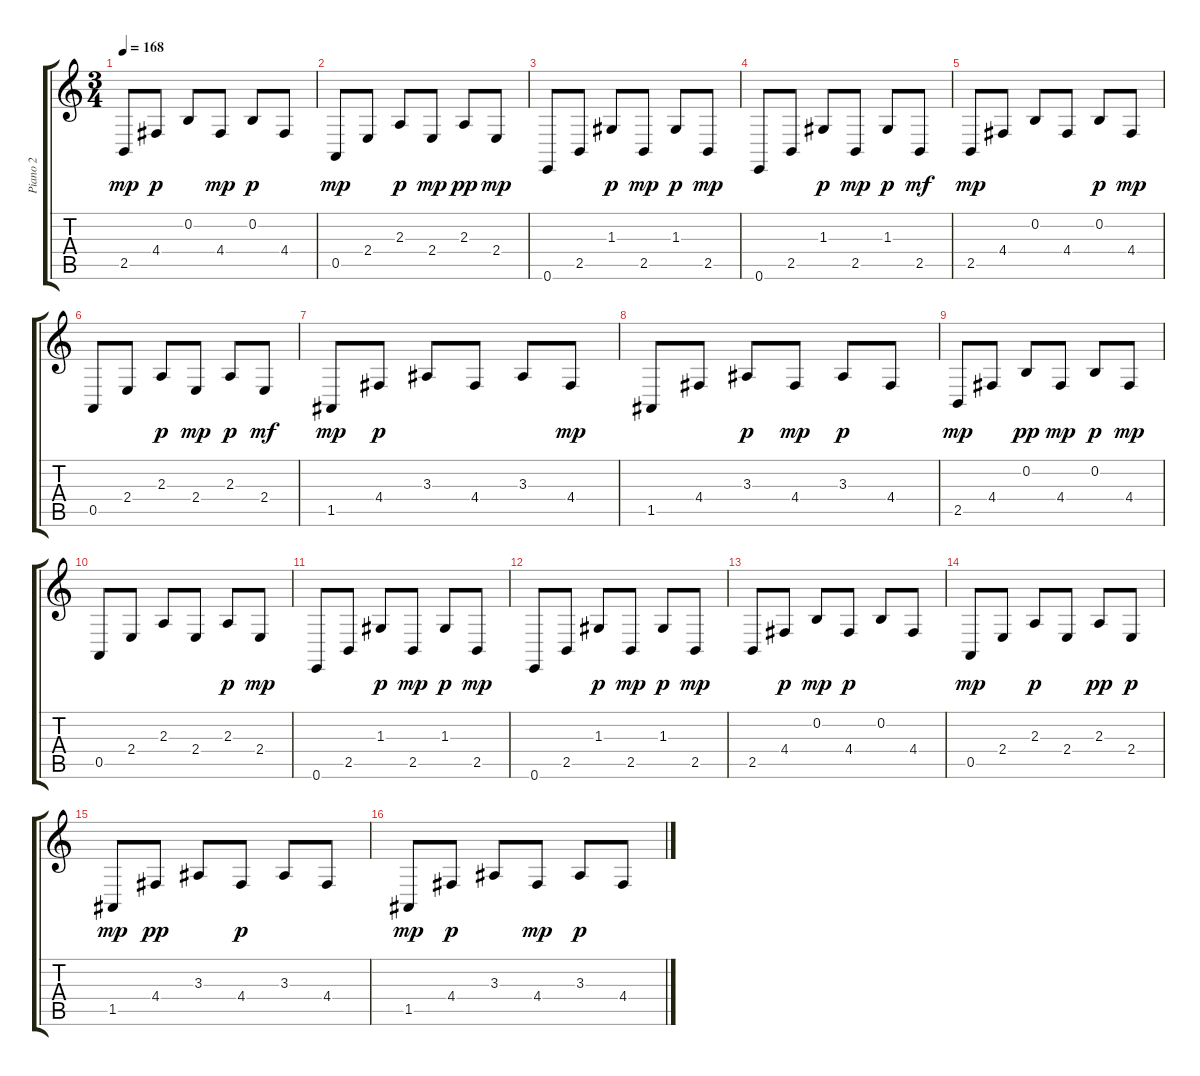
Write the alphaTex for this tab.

\track ("Piano 2" "Piano 2") {instrument acousticgrandpiano}
\staff {score tabs}
\tuning (E4 B3 G3 D3 A2 E2) {hide}
\ts (3 4)
\tempo 168
\clef g2
\ks c
2.5.8{dy mp} 4.4.8{dy p} 0.2.8 4.4.8{dy mp} 0.2.8{dy p} 4.4.8 |
0.5.8{dy mp} 2.4.8 2.3.8{dy p} 2.4.8{dy mp} 2.3.8{dy pp} 2.4.8{dy mp} |
0.6.8 2.5.8 1.3.8{dy p} 2.5.8{dy mp} 1.3.8{dy p} 2.5.8{dy mp} |
0.6.8 2.5.8 1.3.8{dy p} 2.5.8{dy mp} 1.3.8{dy p} 2.5.8{dy mf} |
2.5.8{dy mp} 4.4.8 0.2.8 4.4.8 0.2.8{dy p} 4.4.8{dy mp} |
0.5.8 2.4.8 2.3.8{dy p} 2.4.8{dy mp} 2.3.8{dy p} 2.4.8{dy mf} |
1.5.8{dy mp} 4.4.8{dy p} 3.3.8 4.4.8 3.3.8 4.4.8{dy mp} |
1.5.8 4.4.8 3.3.8{dy p} 4.4.8{dy mp} 3.3.8{dy p} 4.4.8 |
2.5.8{dy mp} 4.4.8 0.2.8{dy pp} 4.4.8{dy mp} 0.2.8{dy p} 4.4.8{dy mp} |
0.5.8 2.4.8 2.3.8 2.4.8 2.3.8{dy p} 2.4.8{dy mp} |
0.6.8 2.5.8 1.3.8{dy p} 2.5.8{dy mp} 1.3.8{dy p} 2.5.8{dy mp} |
0.6.8 2.5.8 1.3.8{dy p} 2.5.8{dy mp} 1.3.8{dy p} 2.5.8{dy mp} |
2.5.8 4.4.8{dy p} 0.2.8{dy mp} 4.4.8{dy p} 0.2.8 4.4.8 |
0.5.8{dy mp} 2.4.8 2.3.8{dy p} 2.4.8 2.3.8{dy pp} 2.4.8{dy p} |
1.5.8{dy mp} 4.4.8{dy pp} 3.3.8 4.4.8{dy p} 3.3.8 4.4.8 |
1.5.8{dy mp} 4.4.8{dy p} 3.3.8 4.4.8{dy mp} 3.3.8{dy p} 4.4.8
